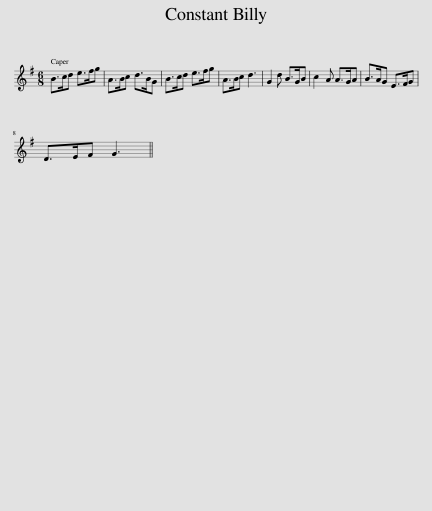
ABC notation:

X:1
L:1/8
M:6/8
I:linebreak $
K:G
V:1 treble
V:1
 B>cd e>fg | A>Bc d>BG | B>cd e>fg | A>Bc d3 | G2 d B>GB | %5
 c2 A A>GA | B>AG E>FG |$ D>EF G3 || %8
